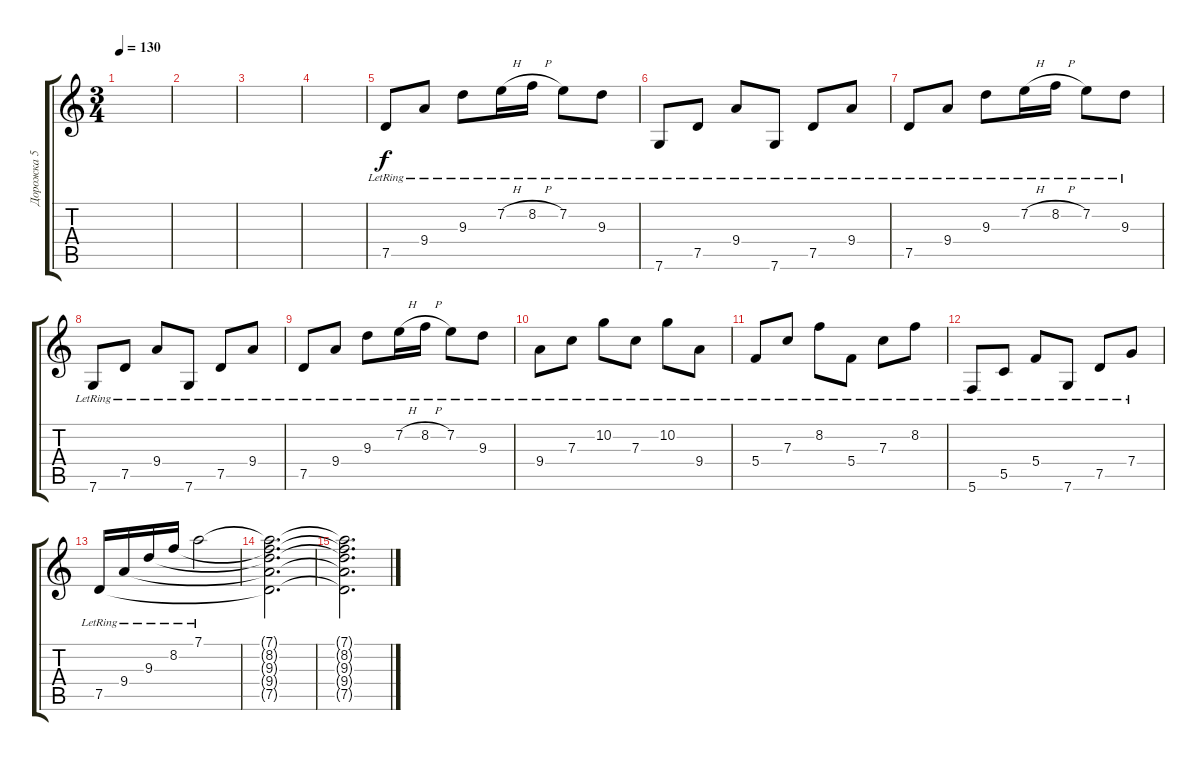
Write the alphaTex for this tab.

\track ("Дорожка 5" "Дорожка 5") {instrument acousticguitarsteel}
\staff {score tabs}
\tuning (D4 A3 F3 C3 G2 C2) {hide}
\ts (3 4)
\tempo 130
\clef g2
\ks c
|
|
|
|
7.5{lr}.8 9.4{lr}.8 9.3{lr}.8 7.2{h lr}.16 8.2{h lr}.16 7.2{lr}.8 9.3{lr}.8 |
7.6{lr}.8 7.5{lr}.8 9.4{lr}.8 7.6{lr}.8 7.5{lr}.8 9.4{lr}.8 |
7.5{lr}.8 9.4{lr}.8 9.3{lr}.8 7.2{h lr}.16 8.2{h lr}.16 7.2{lr}.8 9.3{lr}.8 |
7.6{lr}.8 7.5{lr}.8 9.4{lr}.8 7.6{lr}.8 7.5{lr}.8 9.4{lr}.8 |
7.5{lr}.8 9.4{lr}.8 9.3{lr}.8 7.2{h lr}.16 8.2{h lr}.16 7.2{lr}.8 9.3{lr}.8 |
9.4{lr}.8 7.3{lr}.8 10.2{lr}.8 7.3{lr}.8 10.2{lr}.8 9.4{lr}.8 |
5.4{lr}.8 7.3{lr}.8 8.2{lr}.8 5.4{lr}.8 7.3{lr}.8 8.2{lr}.8 |
5.6{lr}.8 5.5{lr}.8 5.4{lr}.8 7.6{lr}.8 7.5{lr}.8 7.4{lr}.8 |
7.5{lr}.16 9.4{lr}.16 9.3{lr}.16 8.2{lr}.16 7.1{lr}.2 |
(7.1{t} 8.2{t} 9.3{t} 9.4{t} 7.5{t}).2{d} |
(7.1{t} 8.2{t} 9.3{t} 9.4{t} 7.5{t}).2{d}
